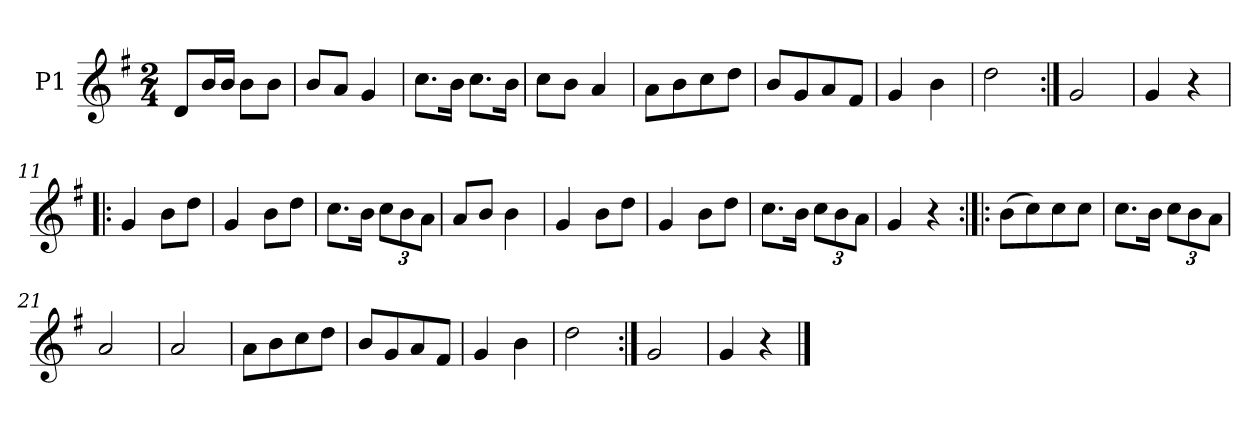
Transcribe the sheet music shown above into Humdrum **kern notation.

**kern
*part1
*staff1
*I"P1
*clefG2
*k[f#]
*G:
*M2/4
=1
8dL
16bL
16bJJ
8bL
8bJ
=2
8bL
8aJ
4g
=3
8.ccL
16bJk
8.ccL
16bJk
=4
8ccL
8bJ
4a
=5
8aL
8b
8cc
8ddJ
=6
8bL
8g
8a
8f#J
=7
4g
4b
=8
2dd
=9:|!
2g
=10
4g
4r
=11!|:
4g
8bL
8ddJ
=12
4g
8bL
8ddJ
=13
8.ccL
16bJk
12ccL
12b
12aJ
=14
8aL
8bJ
4b
=15
4g
8bL
8ddJ
=16
4g
8bL
8ddJ
=17
8.ccL
16bJk
12ccL
12b
12aJ
=18
4g
4r
=19:|!|:
(8bL
8cc)
8cc
8ccJ
=20
8.ccL
16bJk
12ccL
12b
12aJ
=21
2a
=22
2a
=23
8aL
8b
8cc
8ddJ
=24
8bL
8g
8a
8f#J
=25
4g
4b
=26
2dd
=27:|!
2g
=28
4g
4r
==
*-
